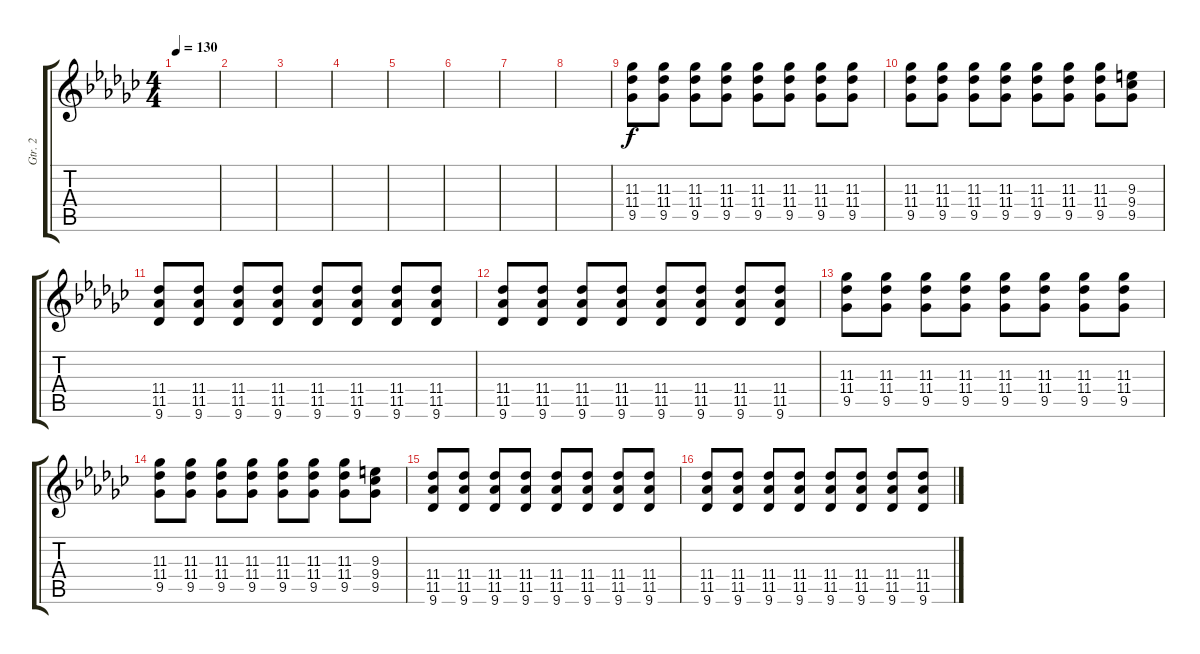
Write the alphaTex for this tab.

\track ("Gtr. 2" "Gtr. 2") {instrument overdrivenguitar}
\staff {score tabs}
\tuning (E4 B3 G3 D3 A2 E2) {hide}
\ts (4 4)
\tempo 130
\clef g2
\ks gb
|
|
|
|
|
|
|
|
(11.3 11.4 9.5).8 (11.3 11.4 9.5).8 (11.3 11.4 9.5).8 (11.3 11.4 9.5).8 (11.3 11.4 9.5).8 (11.3 11.4 9.5).8 (11.3 11.4 9.5).8 (11.3 11.4 9.5).8 |
(11.3 11.4 9.5).8 (11.3 11.4 9.5).8 (11.3 11.4 9.5).8 (11.3 11.4 9.5).8 (11.3 11.4 9.5).8 (11.3 11.4 9.5).8 (11.3 11.4 9.5).8 (9.3 9.4 9.5).8 |
(11.4 11.5 9.6).8 (11.4 11.5 9.6).8 (11.4 11.5 9.6).8 (11.4 11.5 9.6).8 (11.4 11.5 9.6).8 (11.4 11.5 9.6).8 (11.4 11.5 9.6).8 (11.4 11.5 9.6).8 |
(11.4 11.5 9.6).8 (11.4 11.5 9.6).8 (11.4 11.5 9.6).8 (11.4 11.5 9.6).8 (11.4 11.5 9.6).8 (11.4 11.5 9.6).8 (11.4 11.5 9.6).8 (11.4 11.5 9.6).8 |
(11.3 11.4 9.5).8 (11.3 11.4 9.5).8 (11.3 11.4 9.5).8 (11.3 11.4 9.5).8 (11.3 11.4 9.5).8 (11.3 11.4 9.5).8 (11.3 11.4 9.5).8 (11.3 11.4 9.5).8 |
(11.3 11.4 9.5).8 (11.3 11.4 9.5).8 (11.3 11.4 9.5).8 (11.3 11.4 9.5).8 (11.3 11.4 9.5).8 (11.3 11.4 9.5).8 (11.3 11.4 9.5).8 (9.3 9.4 9.5).8 |
(11.4 11.5 9.6).8 (11.4 11.5 9.6).8 (11.4 11.5 9.6).8 (11.4 11.5 9.6).8 (11.4 11.5 9.6).8 (11.4 11.5 9.6).8 (11.4 11.5 9.6).8 (11.4 11.5 9.6).8 |
(11.4 11.5 9.6).8 (11.4 11.5 9.6).8 (11.4 11.5 9.6).8 (11.4 11.5 9.6).8 (11.4 11.5 9.6).8 (11.4 11.5 9.6).8 (11.4 11.5 9.6).8 (11.4 11.5 9.6).8
